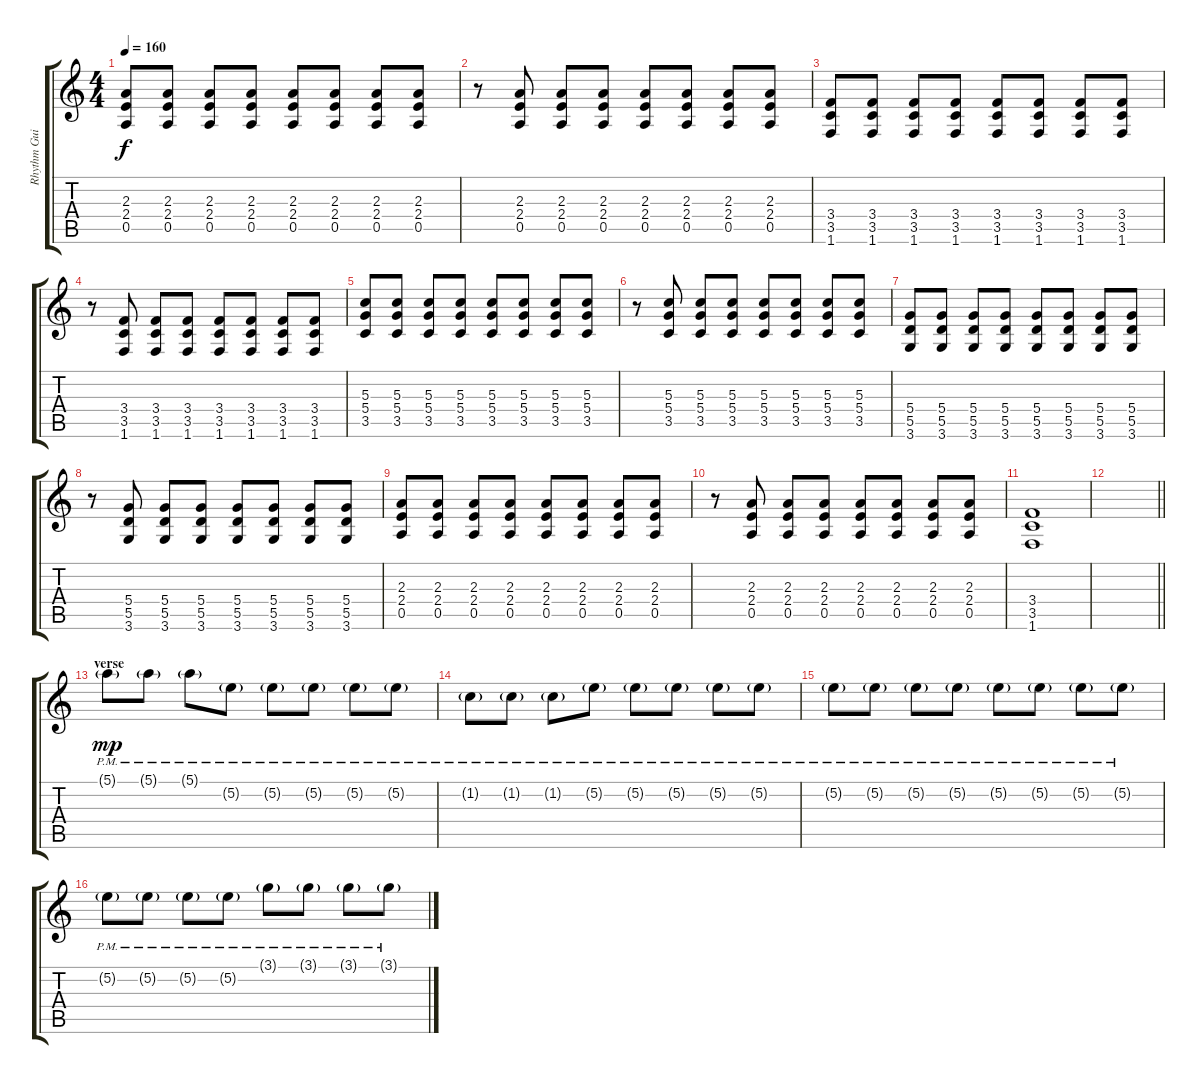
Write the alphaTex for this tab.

\track ("Rhythm Guitar" "Rhythm Gui") {instrument distortionguitar}
\staff {score tabs}
\tuning (E4 B3 G3 D3 A2 E2) {hide}
\ts (4 4)
\tempo 160
\clef g2
\ks c
(2.3 2.4 0.5).8{dy f} (2.3 2.4 0.5).8 (2.3 2.4 0.5).8 (2.3 2.4 0.5).8 (2.3 2.4 0.5).8 (2.3 2.4 0.5).8 (2.3 2.4 0.5).8 (2.3 2.4 0.5).8 |
r.8 (2.3 2.4 0.5).8 (2.3 2.4 0.5).8 (2.3 2.4 0.5).8 (2.3 2.4 0.5).8 (2.3 2.4 0.5).8 (2.3 2.4 0.5).8 (2.3 2.4 0.5).8 |
(3.4 3.5 1.6).8 (3.4 3.5 1.6).8 (3.4 3.5 1.6).8 (3.4 3.5 1.6).8 (3.4 3.5 1.6).8 (3.4 3.5 1.6).8 (3.4 3.5 1.6).8 (3.4 3.5 1.6).8 |
r.8 (3.4 3.5 1.6).8 (3.4 3.5 1.6).8 (3.4 3.5 1.6).8 (3.4 3.5 1.6).8 (3.4 3.5 1.6).8 (3.4 3.5 1.6).8 (3.4 3.5 1.6).8 |
(5.3 5.4 3.5).8 (5.3 5.4 3.5).8 (5.3 5.4 3.5).8 (5.3 5.4 3.5).8 (5.3 5.4 3.5).8 (5.3 5.4 3.5).8 (5.3 5.4 3.5).8 (5.3 5.4 3.5).8 |
r.8 (5.3 5.4 3.5).8 (5.3 5.4 3.5).8 (5.3 5.4 3.5).8 (5.3 5.4 3.5).8 (5.3 5.4 3.5).8 (5.3 5.4 3.5).8 (5.3 5.4 3.5).8 |
(5.4 5.5 3.6).8 (5.4 5.5 3.6).8 (5.4 5.5 3.6).8 (5.4 5.5 3.6).8 (5.4 5.5 3.6).8 (5.4 5.5 3.6).8 (5.4 5.5 3.6).8 (5.4 5.5 3.6).8 |
r.8 (5.4 5.5 3.6).8 (5.4 5.5 3.6).8 (5.4 5.5 3.6).8 (5.4 5.5 3.6).8 (5.4 5.5 3.6).8 (5.4 5.5 3.6).8 (5.4 5.5 3.6).8 |
(2.3 2.4 0.5).8 (2.3 2.4 0.5).8 (2.3 2.4 0.5).8 (2.3 2.4 0.5).8 (2.3 2.4 0.5).8 (2.3 2.4 0.5).8 (2.3 2.4 0.5).8 (2.3 2.4 0.5).8 |
r.8 (2.3 2.4 0.5).8 (2.3 2.4 0.5).8 (2.3 2.4 0.5).8 (2.3 2.4 0.5).8 (2.3 2.4 0.5).8 (2.3 2.4 0.5).8 (2.3 2.4 0.5).8 |
(3.4 3.5 1.6).1 |
\barLineRight lightlight
|
\section ("" "verse")
5.1{g pm}.8{dy mp} 5.1{g pm}.8 5.1{g pm}.8 5.2{g pm}.8 5.2{g pm}.8 5.2{g pm}.8 5.2{g pm}.8 5.2{g pm}.8 |
1.2{g pm}.8 1.2{g pm}.8 1.2{g pm}.8 5.2{g pm}.8 5.2{g pm}.8 5.2{g pm}.8 5.2{g pm}.8 5.2{g pm}.8 |
5.2{g pm}.8 5.2{g pm}.8 5.2{g pm}.8 5.2{g pm}.8 5.2{g pm}.8 5.2{g pm}.8 5.2{g pm}.8 5.2{g pm}.8 |
5.2{g pm}.8 5.2{g pm}.8 5.2{g pm}.8 5.2{g pm}.8 3.1{g pm}.8 3.1{g pm}.8 3.1{g pm}.8 3.1{g pm}.8
